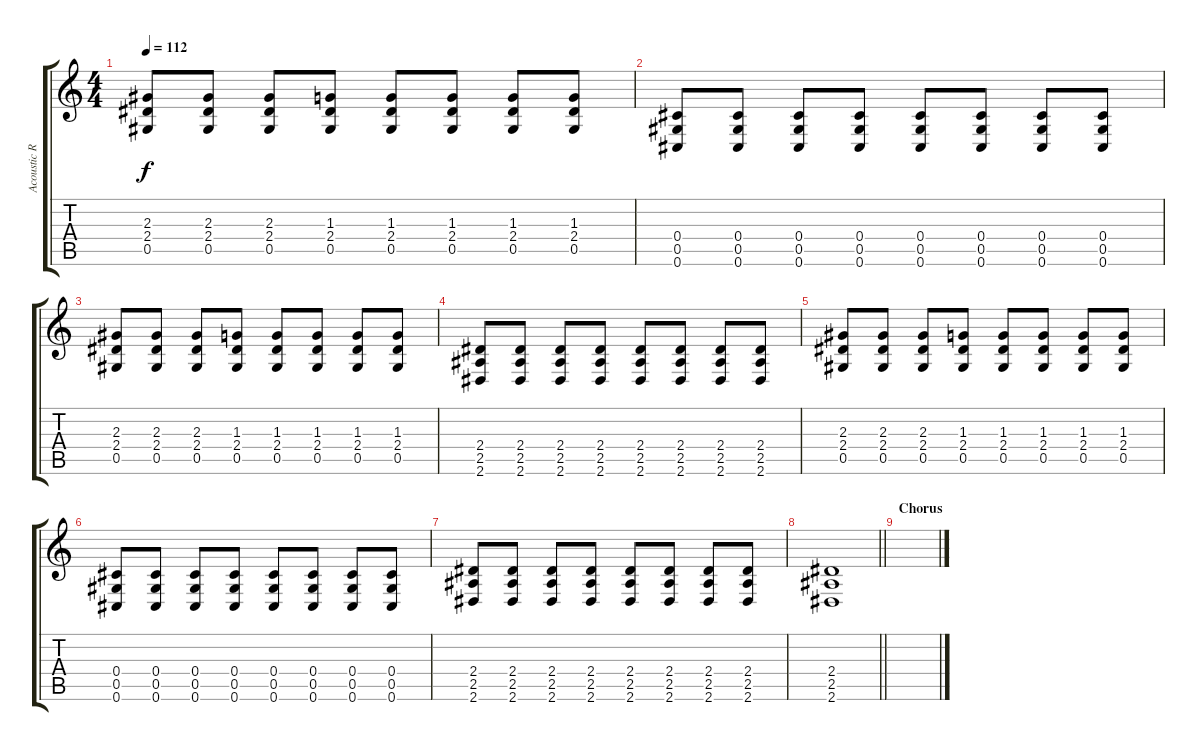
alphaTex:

\track ("Acoustic Rhytm Guitar [L]" "Acoustic R") {instrument acousticguitarsteel}
\staff {score tabs}
\tuning (Eb4 Bb3 Gb3 Db3 Ab2 Db2) {hide}
\ts (4 4)
\tempo 112
\clef g2
\ks c
(2.3 2.4 0.5).8{dy f} (2.3 2.4 0.5).8 (2.3 2.4 0.5).8 (1.3 2.4 0.5).8 (1.3 2.4 0.5).8 (1.3 2.4 0.5).8 (1.3 2.4 0.5).8 (1.3 2.4 0.5).8 |
(0.4 0.5 0.6).8 (0.4 0.5 0.6).8 (0.4 0.5 0.6).8 (0.4 0.5 0.6).8 (0.4 0.5 0.6).8 (0.4 0.5 0.6).8 (0.4 0.5 0.6).8 (0.4 0.5 0.6).8 |
(2.3 2.4 0.5).8 (2.3 2.4 0.5).8 (2.3 2.4 0.5).8 (1.3 2.4 0.5).8 (1.3 2.4 0.5).8 (1.3 2.4 0.5).8 (1.3 2.4 0.5).8 (1.3 2.4 0.5).8 |
(2.4 2.5 2.6).8 (2.4 2.5 2.6).8 (2.4 2.5 2.6).8 (2.4 2.5 2.6).8 (2.4 2.5 2.6).8 (2.4 2.5 2.6).8 (2.4 2.5 2.6).8 (2.4 2.5 2.6).8 |
(2.3 2.4 0.5).8 (2.3 2.4 0.5).8 (2.3 2.4 0.5).8 (1.3 2.4 0.5).8 (1.3 2.4 0.5).8 (1.3 2.4 0.5).8 (1.3 2.4 0.5).8 (1.3 2.4 0.5).8 |
(0.4 0.5 0.6).8 (0.4 0.5 0.6).8 (0.4 0.5 0.6).8 (0.4 0.5 0.6).8 (0.4 0.5 0.6).8 (0.4 0.5 0.6).8 (0.4 0.5 0.6).8 (0.4 0.5 0.6).8 |
(2.4 2.5 2.6).8 (2.4 2.5 2.6).8 (2.4 2.5 2.6).8 (2.4 2.5 2.6).8 (2.4 2.5 2.6).8 (2.4 2.5 2.6).8 (2.4 2.5 2.6).8 (2.4 2.5 2.6).8 |
\barLineRight lightlight
(2.4 2.5 2.6).1 |
\section ("" "Chorus")
